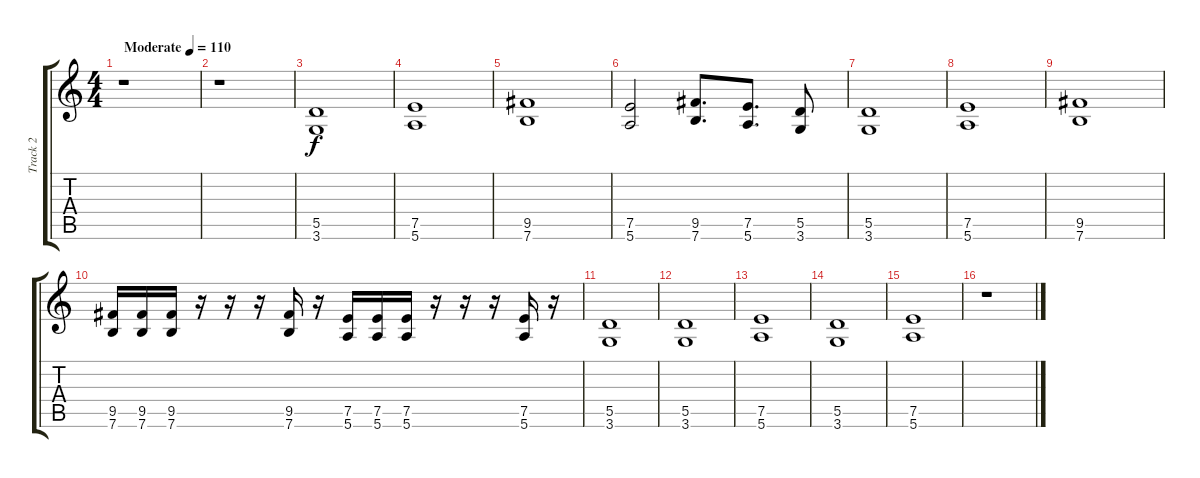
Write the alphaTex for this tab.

\track ("Track 2" "Track 2") {instrument distortionguitar}
\staff {score tabs}
\tuning (E4 B3 G3 D3 A2 E2) {hide}
\ts (4 4)
\tempo (110 "Moderate")
\clef g2
\ks c
r.1{dy f instrument distortionguitar} |
r.1 |
(5.5 3.6).1 |
(7.5 5.6).1 |
(9.5 7.6).1 |
(7.5 5.6).2 (9.5 7.6).8{d} (7.5 5.6).8{d} (5.5 3.6).8 |
(5.5 3.6).1 |
(7.5 5.6).1 |
(9.5 7.6).1 |
(9.5 7.6).16 (9.5 7.6).16 (9.5 7.6).16 r.16 r.16 r.16 (9.5 7.6).16 r.16 (7.5 5.6).16 (7.5 5.6).16 (7.5 5.6).16 r.16 r.16 r.16 (7.5 5.6).16 r.16 |
(5.5 3.6).1 |
(5.5 3.6).1 |
(7.5 5.6).1 |
(5.5 3.6).1 |
(7.5 5.6).1 |
r.1
